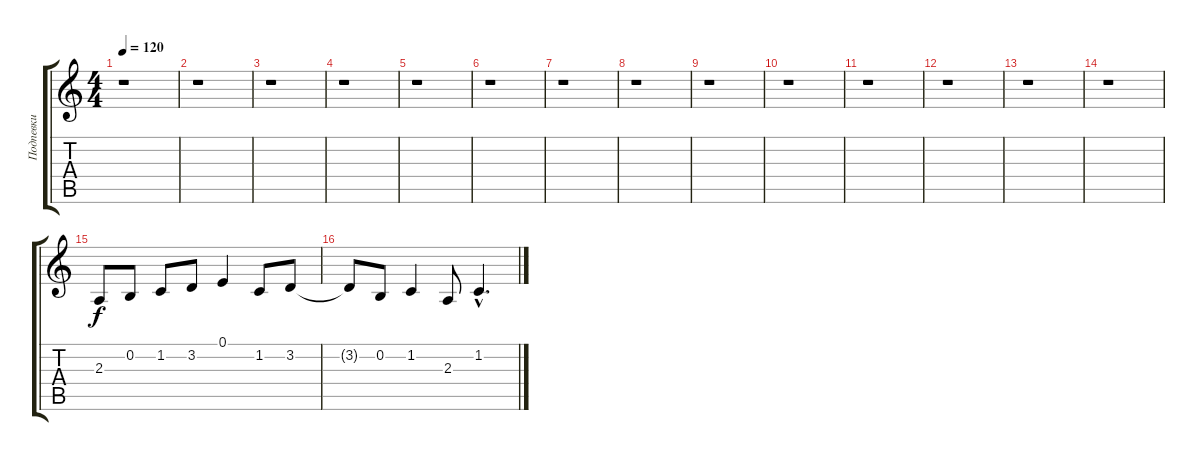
\track ("Подпевки" "Подпевки") {instrument choiraahs}
\staff {score tabs}
\tuning (E4 B3 G3 D3 A2 E2) {hide}
\ts (4 4)
\tempo 120
\clef g2
\ks c
r.1{dy f} |
r.1 |
r.1 |
r.1 |
r.1 |
r.1 |
r.1 |
r.1 |
r.1 |
r.1 |
r.1 |
r.1 |
r.1 |
r.1 |
2.3.8 0.2.8 1.2.8 3.2.8 0.1.4 1.2.8 3.2.8 |
3.2{t}.8 0.2.8 1.2.4 2.3.8 1.2{hac}.4{d}
